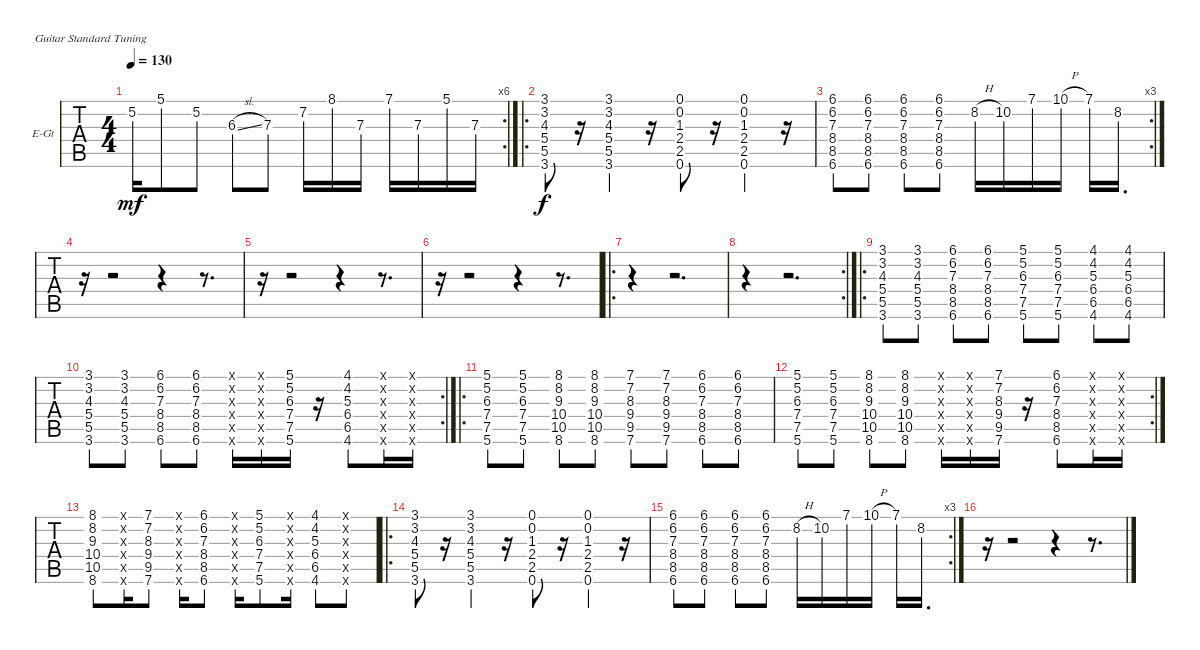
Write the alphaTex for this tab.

\bracketExtendMode groupsimilarinstruments
\firstSystemTrackNameOrientation horizontal
\otherSystemsTrackNameOrientation horizontal
\track ("Distorted Guitar" "E-Gt") {instrument overdrivenguitar}
\staff {tabs}
\tuning (E4 B3 G3 D3 A2 E2)
\rc 6
\ts (4 4)
\tempo 130
\clef g2
\ks c
5.2.16{dy mf} 5.1.8 5.2.8 6.3{sl}.8 7.3.8 7.2.16 8.1.16 7.3.16 7.1.16 7.3.16 5.1.16 7.3.16 |
\ro
(3.1 3.2 4.3 5.4 5.5 3.6).8{dy f} r.16 (3.1 3.2 4.3 5.4 5.5 3.6).4 r.16 (0.1 0.2 1.3 2.4 2.5 0.6).8 r.16 (0.1 0.2 1.3 2.4 2.5 0.6).4 r.16 |
\rc 3
(6.1 6.2 7.3 8.4 8.5 6.6).8 (6.1 6.2 7.3 8.4 8.5 6.6).8 (6.1 6.2 7.3 8.4 8.5 6.6).8 (6.1 6.2 7.3 8.4 8.5 6.6).8 8.2{h}.16 10.2.16 7.1.16 10.1{h}.16 7.1.16 8.2.16{d} |
r.16 r.2 r.4 r.8{d} |
r.16 r.2 r.4 r.8{d} |
r.16 r.2 r.4 r.8{d} |
\ro
r.4 r.2{d} |
\rc 2
r.4 r.2{d} |
\ro
(3.1 3.2 4.3 5.4 5.5 3.6).8 (3.1 3.2 4.3 5.4 5.5 3.6).8 (6.1 6.2 7.3 8.4 8.5 6.6).8 (6.1 6.2 7.3 8.4 8.5 6.6).8 (5.1 5.2 6.3 7.4 7.5 5.6).8 (5.1 5.2 6.3 7.4 7.5 5.6).8 (4.1 4.2 5.3 6.4 6.5 4.6).8 (4.1 4.2 5.3 6.4 6.5 4.6).8 |
\rc 2
(3.1 3.2 4.3 5.4 5.5 3.6).8 (3.1 3.2 4.3 5.4 5.5 3.6).8 (6.1 6.2 7.3 8.4 8.5 6.6).8 (6.1 6.2 7.3 8.4 8.5 6.6).8 (0.1{x} 0.2{x} 0.3{x} 0.4{x} 0.5{x} 0.6{x}).16 (0.1{x} 0.2{x} 0.3{x} 0.4{x} 0.5{x} 0.6{x}).16 (5.1 5.2 6.3 7.4 7.5 5.6).16 r.16 (4.1 4.2 5.3 6.4 6.5 4.6).8 (0.1{x} 0.2{x} 0.3{x} 0.4{x} 0.5{x} 0.6{x}).16 (0.1{x} 0.2{x} 0.3{x} 0.4{x} 0.5{x} 0.6{x}).16 |
\ro
(5.1 5.2 6.3 7.4 7.5 5.6).8 (5.1 5.2 6.3 7.4 7.5 5.6).8 (8.1 8.2 9.3 10.4 10.5 8.6).8 (8.1 8.2 9.3 10.4 10.5 8.6).8 (7.1 7.2 8.3 9.4 9.5 7.6).8 (7.1 7.2 8.3 9.4 9.5 7.6).8 (6.1 6.2 7.3 8.4 8.5 6.6).8 (6.1 6.2 7.3 8.4 8.5 6.6).8 |
\rc 2
(5.1 5.2 6.3 7.4 7.5 5.6).8 (5.1 5.2 6.3 7.4 7.5 5.6).8 (8.1 8.2 9.3 10.4 10.5 8.6).8 (8.1 8.2 9.3 10.4 10.5 8.6).8 (0.1{x} 0.2{x} 0.3{x} 0.4{x} 0.5{x} 0.6{x}).16 (0.1{x} 0.2{x} 0.3{x} 0.4{x} 0.5{x} 0.6{x}).16 (7.1 7.2 8.3 9.4 9.5 7.6).16 r.16 (6.1 6.2 7.3 8.4 8.5 6.6).8 (0.1{x} 0.2{x} 0.3{x} 0.4{x} 0.5{x} 0.6{x}).16 (0.1{x} 0.2{x} 0.3{x} 0.4{x} 0.5{x} 0.6{x}).16 |
(8.1 8.2 9.3 10.4 10.5 8.6).8 (0.1{x} 0.2{x} 0.3{x} 0.4{x} 0.5{x} 0.6{x}).16 (7.1 7.2 8.3 9.4 9.5 7.6).8 (0.1{x} 0.2{x} 0.3{x} 0.4{x} 0.5{x} 0.6{x}).16 (6.1 6.2 7.3 8.4 8.5 6.6).8 (0.1{x} 0.2{x} 0.3{x} 0.4{x} 0.5{x} 0.6{x}).16 (5.1 5.2 6.3 7.4 7.5 5.6).8 (0.1{x} 0.2{x} 0.3{x} 0.4{x} 0.5{x} 0.6{x}).16 (4.1 4.2 5.3 6.4 6.5 4.6).8 (0.1{x} 0.2{x} 0.3{x} 0.4{x} 0.5{x} 0.6{x}).8 |
\ro
(3.1 3.2 4.3 5.4 5.5 3.6).8 r.16 (3.1 3.2 4.3 5.4 5.5 3.6).4 r.16 (0.1 0.2 1.3 2.4 2.5 0.6).8 r.16 (0.1 0.2 1.3 2.4 2.5 0.6).4 r.16 |
\rc 3
(6.1 6.2 7.3 8.4 8.5 6.6).8 (6.1 6.2 7.3 8.4 8.5 6.6).8 (6.1 6.2 7.3 8.4 8.5 6.6).8 (6.1 6.2 7.3 8.4 8.5 6.6).8 8.2{h}.16 10.2.16 7.1.16 10.1{h}.16 7.1.16 8.2.16{d} |
r.16 r.2 r.4 r.8{d}
